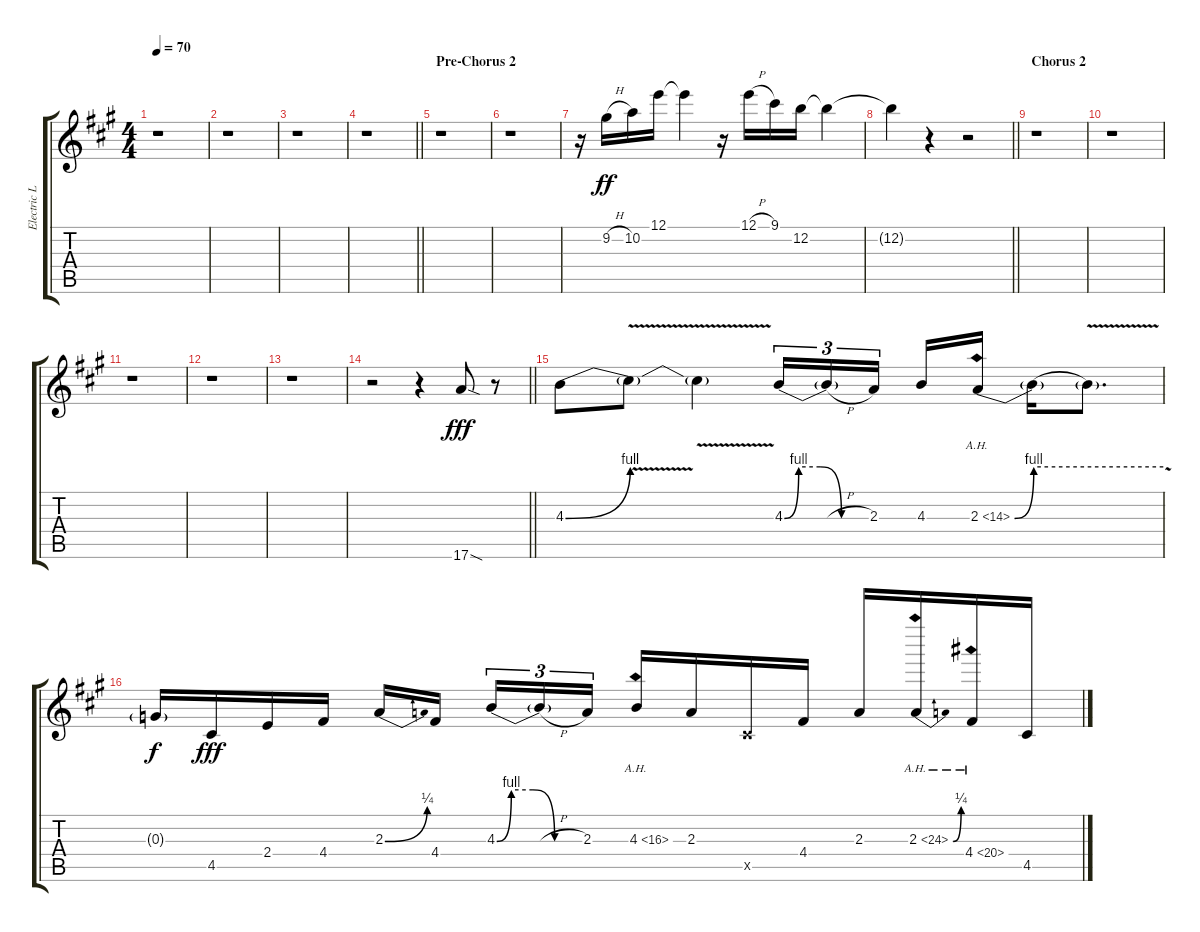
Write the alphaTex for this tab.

\track ("Electric Lead, Distortion" "Electric L") {instrument distortionguitar}
\staff {score tabs}
\tuning (E4 B3 G3 D3 A2 E2) {hide}
\ts (4 4)
\tempo 70
\clef g2
\ks a
r.1{dy ff} |
r.1 |
r.1 |
\barLineRight lightlight
r.1 |
\section ("" "Pre-Chorus 2")
r.1 |
r.1 |
r.16 9.2{h}.16 10.2.16 12.1.16 12.1{t}.4 r.16 12.1{h}.16 9.1.16 12.2.16 12.2{t}.4 |
\barLineRight lightlight
12.2{t}.4 r.4 r.2 |
\section ("" "Chorus 2")
r.1 |
r.1 |
r.1 |
r.1 |
r.1 |
\barLineRight lightlight
r.2 r.4 17.6{sod}.8{dy fff} r.8 |
4.3{be (bend 0 0 60 4)}.8 4.3{v t}.8 4.3{v t}.4 4.3{be (custom 0 0 10 4 25 4 40 0 60 0)}.16{tu (3 2)} 4.3{h t}.16{tu (3 2)} 2.3.16{tu (3 2) beam splitsecondary} 4.3.16 2.3{be (bend 0 0 60 4) ah 12}.16 2.3{be (hold 0 4 60 4) t}.16 2.3{v t}.8{d} |
0.3{g}.16{dy f} 4.5.16{dy fff} 2.4.16 4.4.16 2.3{be (bend 0 0 60 1)}.16 4.4.16{beam splitsecondary} 4.3{be (custom 0 0 10 4 25 4 40 0 60 0)}.16{tu (3 2)} 4.3{h t}.16{tu (3 2)} 2.3.16{tu (3 2)} 4.3{ah 12}.16 2.3.16 4.5{x}.16 4.4.16 2.3.16 2.3{be (bend 0 0 60 1) ah 22}.16 4.4{ah 16}.16 4.5.16
